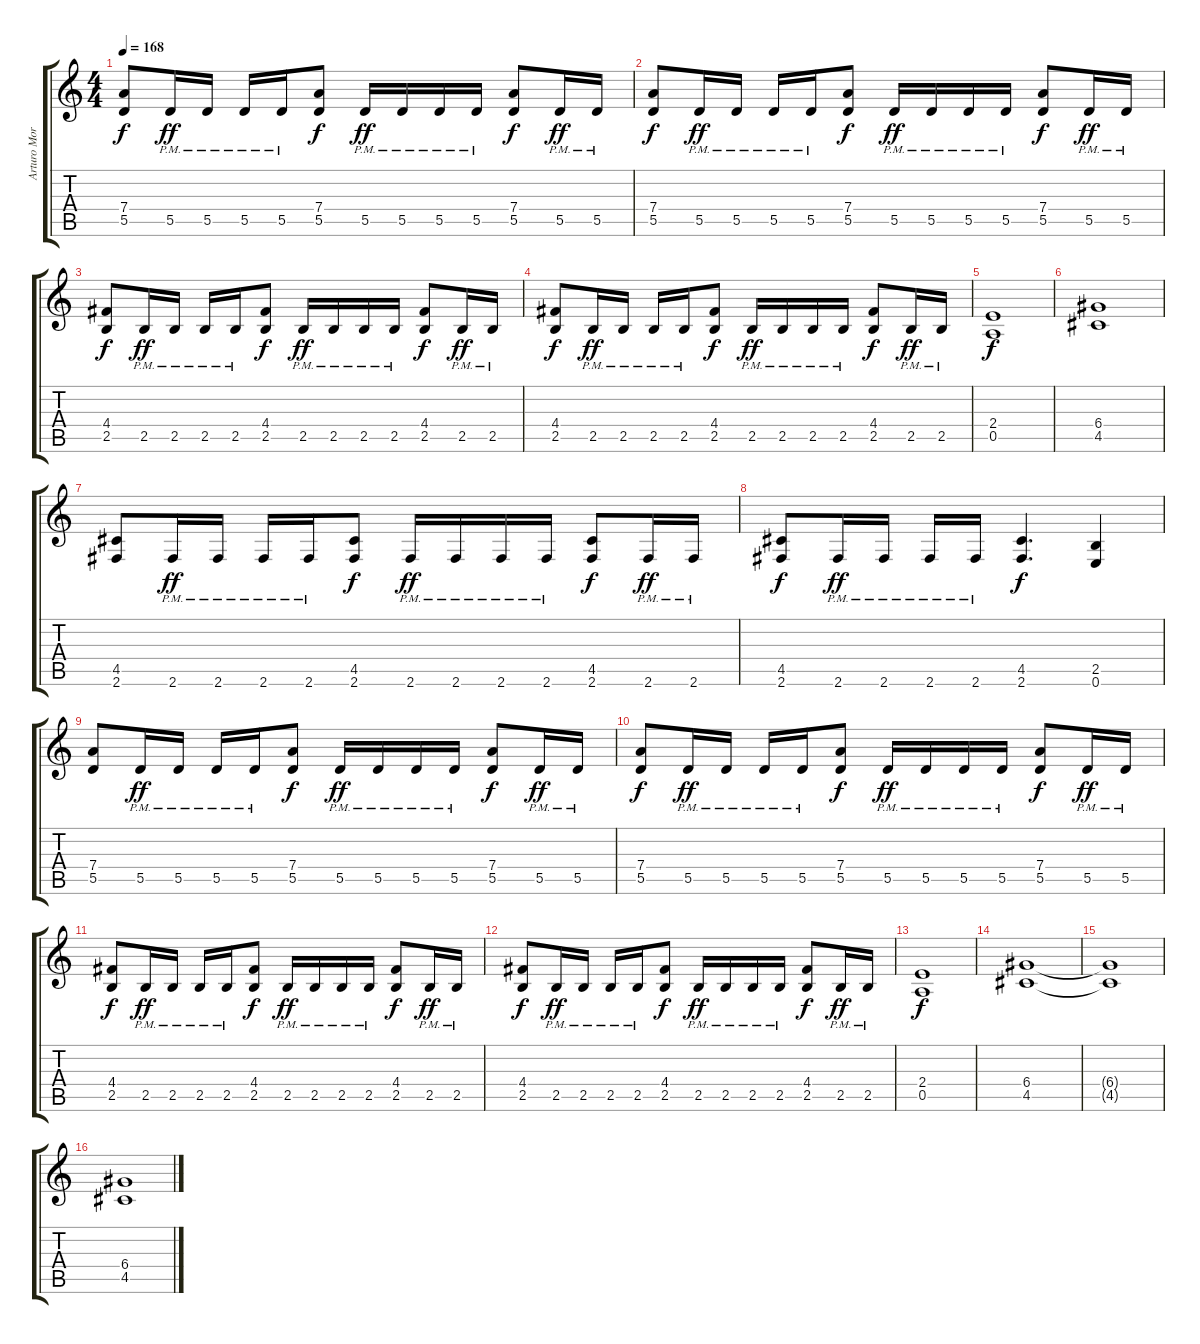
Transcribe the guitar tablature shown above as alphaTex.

\track ("Arturo Morras" "Arturo Mor") {instrument overdrivenguitar}
\staff {score tabs}
\tuning (E4 B3 G3 D3 A2 E2) {hide}
\ts (4 4)
\tempo 168
\clef g2
\ks c
(7.4 5.5).8{dy f} 5.5{pm}.16{dy ff} 5.5{pm}.16 5.5{pm}.16 5.5{pm}.16 (7.4 5.5).8{dy f} 5.5{pm}.16{dy ff} 5.5{pm}.16 5.5{pm}.16 5.5{pm}.16 (7.4 5.5).8{dy f} 5.5{pm}.16{dy ff} 5.5{pm}.16 |
(7.4 5.5).8{dy f} 5.5{pm}.16{dy ff} 5.5{pm}.16 5.5{pm}.16 5.5{pm}.16 (7.4 5.5).8{dy f} 5.5{pm}.16{dy ff} 5.5{pm}.16 5.5{pm}.16 5.5{pm}.16 (7.4 5.5).8{dy f} 5.5{pm}.16{dy ff} 5.5{pm}.16 |
(4.4 2.5).8{dy f} 2.5{pm}.16{dy ff} 2.5{pm}.16 2.5{pm}.16 2.5{pm}.16 (4.4 2.5).8{dy f} 2.5{pm}.16{dy ff} 2.5{pm}.16 2.5{pm}.16 2.5{pm}.16 (4.4 2.5).8{dy f} 2.5{pm}.16{dy ff} 2.5{pm}.16 |
(4.4 2.5).8{dy f} 2.5{pm}.16{dy ff} 2.5{pm}.16 2.5{pm}.16 2.5{pm}.16 (4.4 2.5).8{dy f} 2.5{pm}.16{dy ff} 2.5{pm}.16 2.5{pm}.16 2.5{pm}.16 (4.4 2.5).8{dy f} 2.5{pm}.16{dy ff} 2.5{pm}.16 |
(2.4 0.5).1{dy f} |
(6.4 4.5).1 |
(4.5 2.6).8 2.6{pm}.16{dy ff} 2.6{pm}.16 2.6{pm}.16 2.6{pm}.16 (4.5 2.6).8{dy f} 2.6{pm}.16{dy ff} 2.6{pm}.16 2.6{pm}.16 2.6{pm}.16 (4.5 2.6).8{dy f} 2.6{pm}.16{dy ff} 2.6{pm}.16 |
(4.5 2.6).8{dy f} 2.6{pm}.16{dy ff} 2.6{pm}.16 2.6{pm}.16 2.6{pm}.16 (4.5 2.6).4{d dy f} (2.5 0.6).4 |
(7.4 5.5).8 5.5{pm}.16{dy ff} 5.5{pm}.16 5.5{pm}.16 5.5{pm}.16 (7.4 5.5).8{dy f} 5.5{pm}.16{dy ff} 5.5{pm}.16 5.5{pm}.16 5.5{pm}.16 (7.4 5.5).8{dy f} 5.5{pm}.16{dy ff} 5.5{pm}.16 |
(7.4 5.5).8{dy f} 5.5{pm}.16{dy ff} 5.5{pm}.16 5.5{pm}.16 5.5{pm}.16 (7.4 5.5).8{dy f} 5.5{pm}.16{dy ff} 5.5{pm}.16 5.5{pm}.16 5.5{pm}.16 (7.4 5.5).8{dy f} 5.5{pm}.16{dy ff} 5.5{pm}.16 |
(4.4 2.5).8{dy f} 2.5{pm}.16{dy ff} 2.5{pm}.16 2.5{pm}.16 2.5{pm}.16 (4.4 2.5).8{dy f} 2.5{pm}.16{dy ff} 2.5{pm}.16 2.5{pm}.16 2.5{pm}.16 (4.4 2.5).8{dy f} 2.5{pm}.16{dy ff} 2.5{pm}.16 |
(4.4 2.5).8{dy f} 2.5{pm}.16{dy ff} 2.5{pm}.16 2.5{pm}.16 2.5{pm}.16 (4.4 2.5).8{dy f} 2.5{pm}.16{dy ff} 2.5{pm}.16 2.5{pm}.16 2.5{pm}.16 (4.4 2.5).8{dy f} 2.5{pm}.16{dy ff} 2.5{pm}.16 |
(2.4 0.5).1{dy f} |
(6.4 4.5).1 |
(6.4{t} 4.5{t}).1 |
(6.4 4.5).1
